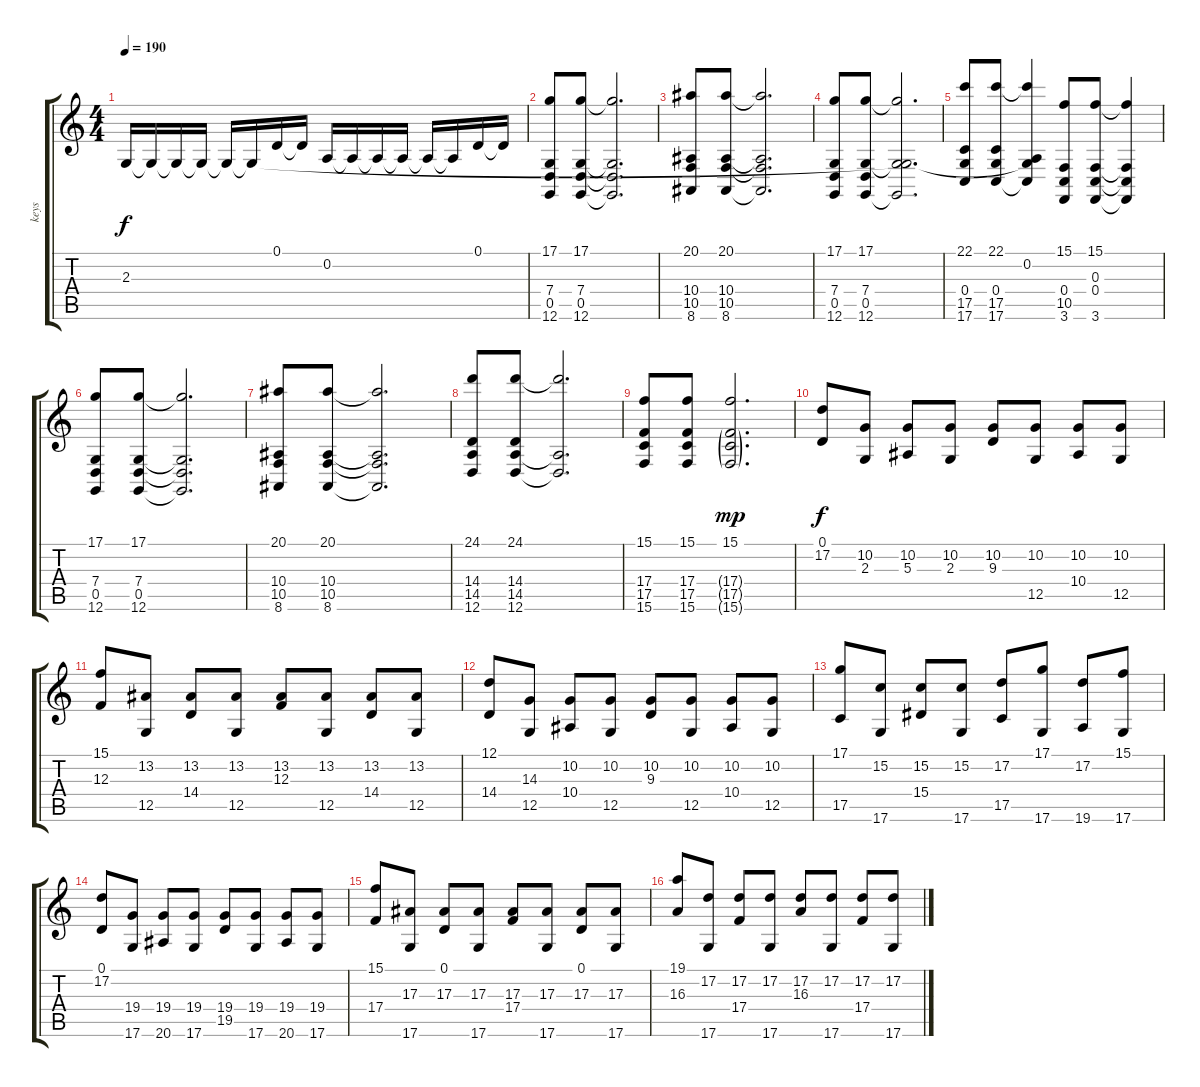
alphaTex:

\track ("keys" "keys") {instrument stringensemble1}
\staff {score tabs}
\tuning (D4 A3 F3 C3 G2 D2) {hide}
\ts (4 4)
\tempo 190
\clef g2
\ks c
2.3.16{dy f} 2.3{t}.16 2.3{t}.16 2.3{t}.16 2.3{t}.16 2.3{t}.16 0.1.16 0.1{t}.16 0.2.16 0.2{t}.16 0.2{t}.16 0.2{t}.16 0.2{t}.16 0.2{t}.16 0.1.16 0.1{t}.16 |
(17.1 7.4 0.5 12.6).8{instrument orchestrahit} (17.1 7.4 0.5 12.6).8 (17.1{t} 7.4{t} 0.5{t} 12.6{t}).2{d} |
(20.1 10.4 10.5 8.6).8 (20.1 10.4 10.5 8.6).8 (20.1{t} 10.4{t} 10.5{t} 8.6{t}).2{d} |
(17.1 7.4 0.5 12.6).8 (17.1 7.4 0.5 12.6).8 (17.1{t} 2.3{t} 7.4{t} 0.5{t}).2{d} |
(22.1 0.4 17.5 17.6).8 (22.1 0.4 17.5 17.6).8 (22.1{t} 0.2 2.3{t} 0.4{t}).4 (15.1 0.4 10.5 3.6).8 (15.1 0.3 0.4 3.6).8 (15.1{t} 0.3{t} 0.4{t} 3.6{t}).4 |
(17.1 7.4 0.5 12.6).8{instrument orchestrahit} (17.1 7.4 0.5 12.6).8 (17.1{t} 7.4{t} 0.5{t} 12.6{t}).2{d} |
(20.1 10.4 10.5 8.6).8 (20.1 10.4 10.5 8.6).8 (20.1{t} 10.4{t} 10.5{t} 8.6{t}).2{d} |
(24.1 14.4 14.5 12.6).8 (24.1 14.4 14.5 12.6).8 (24.1{t} 14.5{t} 12.6{t}).2{d} |
(15.1 17.4 17.5 15.6).8 (15.1 17.4 17.5 15.6).8 (15.1 17.4{g} 17.5{g} 15.6{g}).2{d dy mp} |
(0.1 17.2).8{dy f instrument brightacousticpiano} (10.2 2.3).8 (10.2 5.3).8 (10.2 2.3).8 (10.2 9.3).8 (10.2 12.5).8 (10.2 10.4).8 (10.2 12.5).8 |
(15.1 12.3).8 (13.2 12.5).8 (13.2 14.4).8 (13.2 12.5).8 (13.2 12.3).8 (13.2 12.5).8 (13.2 14.4).8 (13.2 12.5).8 |
(12.1 14.4).8 (14.3 12.5).8 (10.2 10.4).8 (10.2 12.5).8 (10.2 9.3).8 (10.2 12.5).8 (10.2 10.4).8 (10.2 12.5).8 |
(17.1 17.5).8 (15.2 17.6).8 (15.2 15.4).8 (15.2 17.6).8 (17.2 17.5).8 (17.1 17.6).8 (17.2 19.6).8 (15.1 17.6).8 |
(0.1 17.2).8{instrument brightacousticpiano} (19.4 17.6).8 (19.4 20.6).8 (19.4 17.6).8 (19.4 19.5).8 (19.4 17.6).8 (19.4 20.6).8 (19.4 17.6).8 |
(15.1 17.4).8 (17.3 17.6).8 (0.1 17.3).8 (17.3 17.6).8 (17.3 17.4).8 (17.3 17.6).8 (0.1 17.3).8 (17.3 17.6).8 |
(19.1 16.3).8 (17.2 17.6).8 (17.2 17.4).8 (17.2 17.6).8 (17.2 16.3).8 (17.2 17.6).8 (17.2 17.4).8 (17.2 17.6).8
